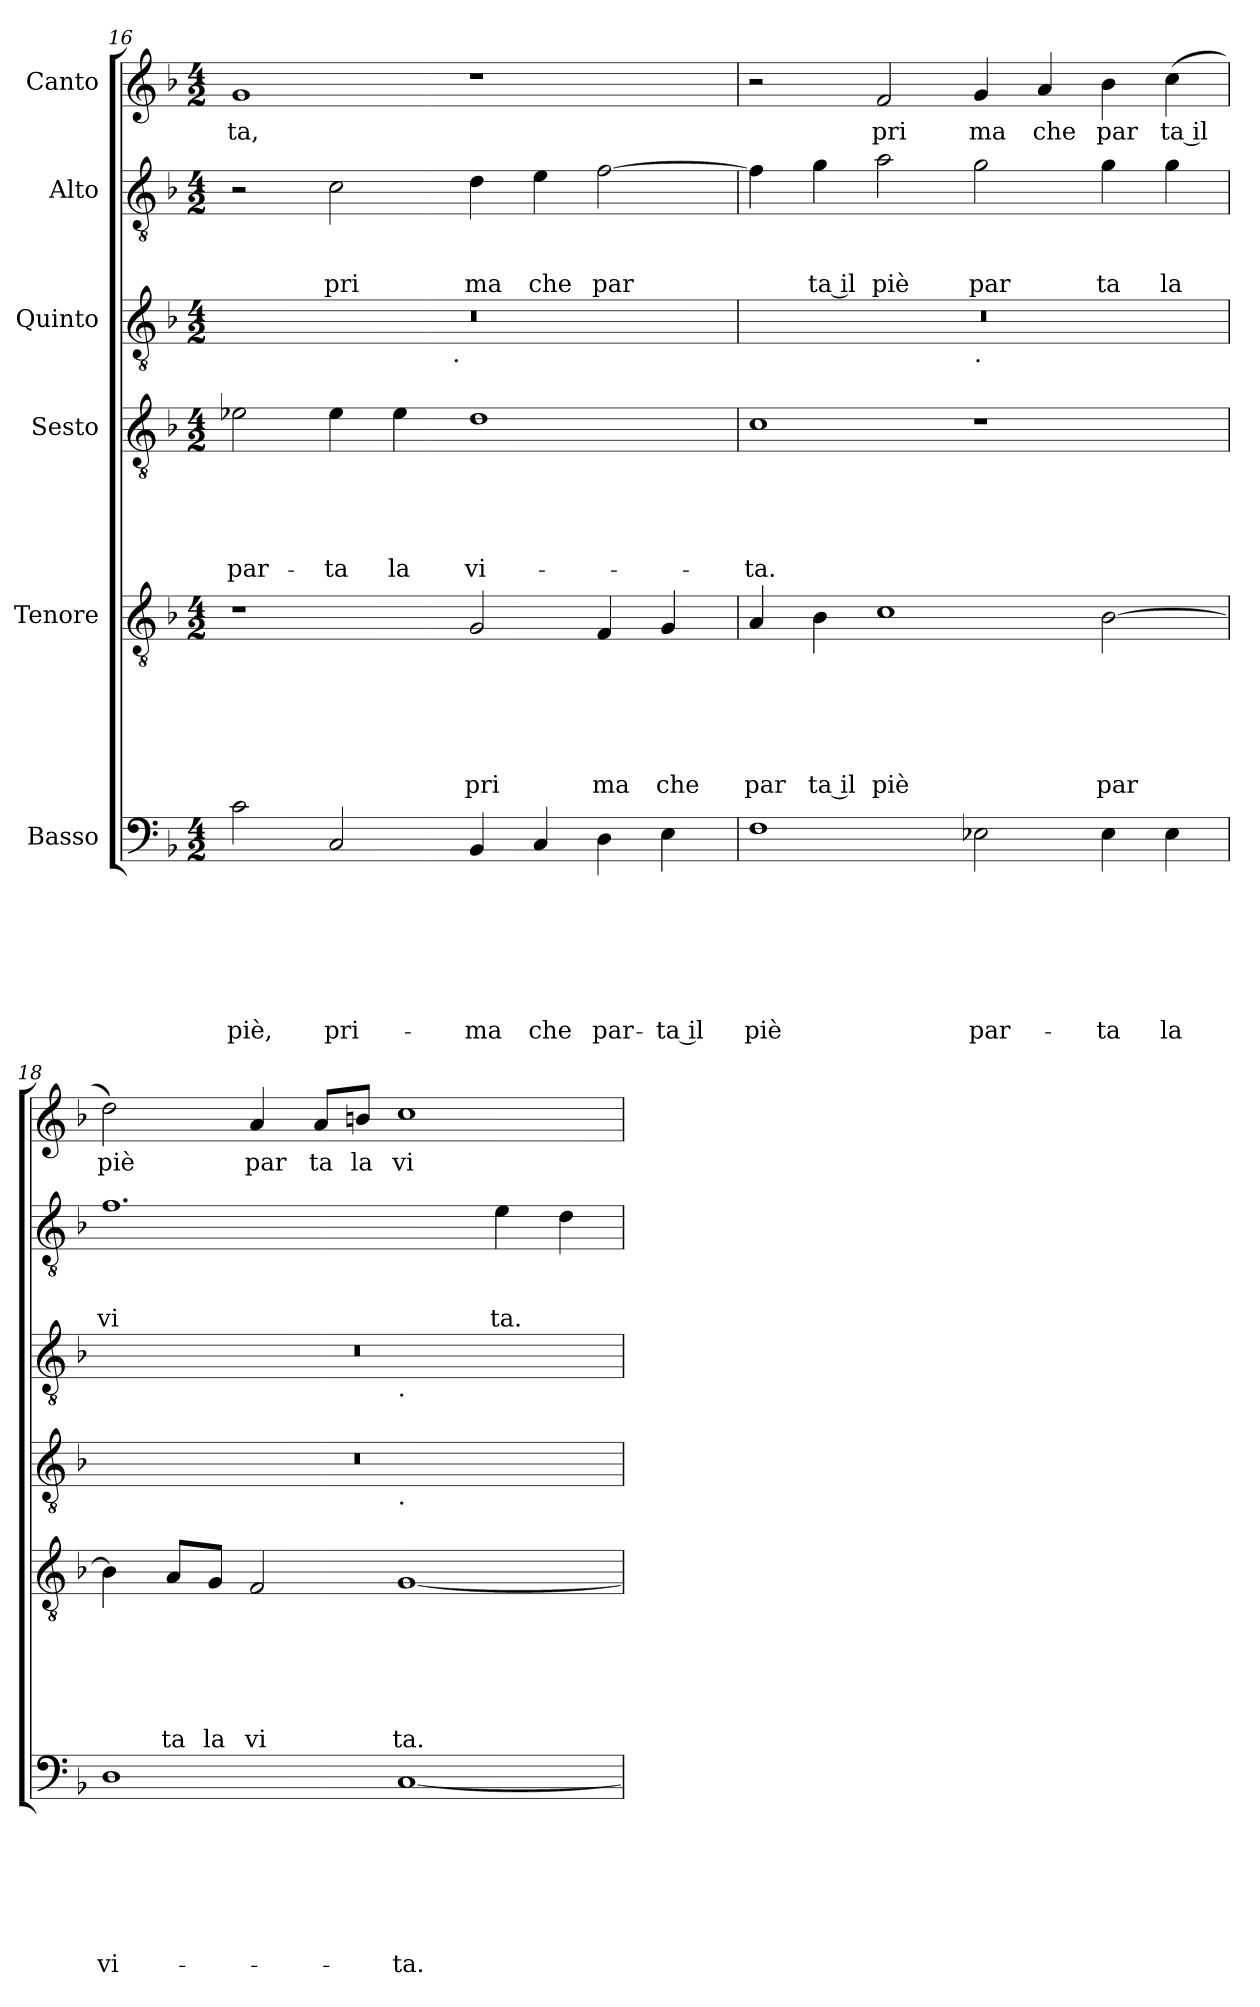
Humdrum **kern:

**kern	**text	**text	**text	**text	**text	**text	**text	**kern	**text	**text	**text	**text	**text	**text	**kern	**text	**text	**text	**text	**text	**kern	**kern	**text	**text	**text	**kern	**text
*part6	*part6	*part6	*part6	*part6	*part6	*part6	*part6	*part5	*part5	*part5	*part5	*part5	*part5	*part5	*part4	*part4	*part4	*part4	*part4	*part4	*part3	*part2	*part2	*part2	*part2	*part1	*part1
*staff6	*staff6	*staff6	*staff6	*staff6	*staff6	*staff6	*staff6	*staff5	*staff5	*staff5	*staff5	*staff5	*staff5	*staff5	*staff4	*staff4	*staff4	*staff4	*staff4	*staff4	*staff3	*staff2	*staff2	*staff2	*staff2	*staff1	*staff1
*I"Basso	*	*	*	*	*	*	*	*I"Tenore	*	*	*	*	*	*	*I"Sesto	*	*	*	*	*	*I"Quinto	*I"Alto	*	*	*	*I"Canto	*
!!LO:PB:g=z
*clefF4	*	*	*	*	*	*	*	*clefGv2	*	*	*	*	*	*	*clefGv2	*	*	*	*	*	*clefGv2	*clefGv2	*	*	*	*clefG2	*
*k[b-]	*	*	*	*	*	*	*	*k[b-]	*	*	*	*	*	*	*k[b-]	*	*	*	*	*	*k[b-]	*k[b-]	*	*	*	*k[b-]	*
*F:	*	*	*	*	*	*	*	*F:	*	*	*	*	*	*	*F:	*	*	*	*	*	*F:	*F:	*	*	*	*F:	*
*M4/2	*	*	*	*	*	*	*	*M4/2	*	*	*	*	*	*	*M4/2	*	*	*	*	*	*M4/2	*M4/2	*	*	*	*M4/2	*
=16	=16	=16	=16	=16	=16	=16	=16	=16	=16	=16	=16	=16	=16	=16	=16	=16	=16	=16	=16	=16	=16	=16	=16	=16	=16	=16	=16
!	!	!	!	!	!	!	!LO:LY:b	!	!	!	!	!	!	!	!	!	!	!	!	!LO:LY:b	!	!	!	!	!	!	!LO:LY:b
*	*	*	*	*	*	*	*	*	*	*	*	*	*	*	*	*	*	*	*	*	*^	*	*	*	*	*	*
2c\	.	.	.	.	.	.	piè,	1r	.	.	.	.	.	.	2e-X\	.	.	.	.	par-	0r	2ryy	2r	.	.	.	1g	-ta,
!	!	!	!	!	!	!	!LO:LY:b	!	!	!	!	!	!	!	!	!	!	!	!	!LO:LY:b	!	!	!	!	!	!LO:LY:b	!	!
2C/	.	.	.	.	.	.	pri-	.	.	.	.	.	.	.	4e-\	.	.	.	.	-ta	.	4...ryy	2c\	.	.	pri	.	.
!	!	!	!	!	!	!	!	!	!	!	!	!	!	!	!	!	!	!	!	!LO:LY:b	!	!	!	!	!	!	!	!
.	.	.	.	.	.	.	.	.	.	.	.	.	.	.	4e-\	.	.	.	.	la	.	.	.	.	.	.	.	.
!	!	!	!	!	!	!	!	!	!	!	!	!	!	!	!	!	!	!	!	!	!	!LO:TX:b:t=.	!	!	!	!	!	!
.	.	.	.	.	.	.	.	.	.	.	.	.	.	.	.	.	.	.	.	.	.	1ryy	.	.	.	.	.	.
!	!	!	!	!	!	!	!LO:LY:b	!	!	!	!	!	!	!LO:LY:b	!	!	!	!	!	!LO:LY:b	!	!	!	!	!	!LO:LY:b	!	!
4BB-/	.	.	.	.	.	.	-ma	2G/	.	.	.	.	.	pri	1d	.	.	.	.	vi-	.	.	4d\	.	.	ma	1r	.
!	!	!	!	!	!	!	!LO:LY:b	!	!	!	!	!	!	!	!	!	!	!	!	!	!	!	!	!	!	!LO:LY:b	!	!
4C/	.	.	.	.	.	.	che	.	.	.	.	.	.	.	.	.	.	.	.	.	.	.	4e\	.	.	che	.	.
!	!	!	!	!	!	!	!LO:LY:b	!	!	!	!	!	!	!LO:LY:b	!	!	!	!	!	!	!	!	!	!	!	!LO:LY:b	!	!
4D\	.	.	.	.	.	.	par-	4F/	.	.	.	.	.	ma	.	.	.	.	.	.	.	.	[>2f\	.	.	par	.	.
!	!	!	!	!	!	!	!LO:LY:b:rj	!	!	!	!	!	!	!LO:LY:b	!	!	!	!	!	!	!	!	!	!	!	!	!	!
4E\	.	.	.	.	.	.	-ta il	4G/	.	.	.	.	.	che	.	.	.	.	.	.	.	.	.	.	.	.	.	.
.	.	.	.	.	.	.	.	.	.	.	.	.	.	.	.	.	.	.	.	.	.	32ryy	.	.	.	.	.	.
=17	=17	=17	=17	=17	=17	=17	=17	=17	=17	=17	=17	=17	=17	=17	=17	=17	=17	=17	=17	=17	=17	=17	=17	=17	=17	=17	=17	=17
!	!	!	!	!	!	!	!LO:LY:b	!	!	!	!	!	!	!LO:LY:b	!	!	!	!	!	!LO:LY:b	!	!	!	!	!	!	!	!
1F	.	.	.	.	.	.	piè	4A/	.	.	.	.	.	par	1c	.	.	.	.	-ta.	0r	1ryy	4f\]	.	.	.	2r	.
!	!	!	!	!	!	!	!	!	!	!	!	!	!	!LO:LY:b:rj	!	!	!	!	!	!	!	!	!	!	!	!LO:LY:b:rj	!	!
.	.	.	.	.	.	.	.	4B-\	.	.	.	.	.	ta il	.	.	.	.	.	.	.	.	4g\	.	.	ta il	.	.
!	!	!	!	!	!	!	!	!	!	!	!	!	!	!LO:LY:b	!	!	!	!	!	!	!	!	!	!	!	!LO:LY:b	!	!LO:LY:b
.	.	.	.	.	.	.	.	1c	.	.	.	.	.	piè	.	.	.	.	.	.	.	.	2a\	.	.	piè	2f/	pri
!	!	!	!	!	!	!	!	!	!	!	!	!	!	!	!	!	!	!	!	!	!	!LO:TX:b:t=.	!	!	!	!	!	!
!	!	!	!	!	!	!	!LO:LY:b	!	!	!	!	!	!	!	!	!	!	!	!	!	!	!	!	!	!	!LO:LY:b	!	!LO:LY:b
2E-X\	.	.	.	.	.	.	par-	.	.	.	.	.	.	.	1r	.	.	.	.	.	.	1ryy	2g\	.	.	par	4g/	ma
!	!	!	!	!	!	!	!	!	!	!	!	!	!	!	!	!	!	!	!	!	!	!	!	!	!	!	!	!LO:LY:b
.	.	.	.	.	.	.	.	.	.	.	.	.	.	.	.	.	.	.	.	.	.	.	.	.	.	.	4a/	che
!	!	!	!	!	!	!	!LO:LY:b	!	!	!	!	!	!	!LO:LY:b	!	!	!	!	!	!	!	!	!	!	!	!LO:LY:b	!	!LO:LY:b
4E-\	.	.	.	.	.	.	-ta	[>2B-\	.	.	.	.	.	par	.	.	.	.	.	.	.	.	4g\	.	.	ta	4b-\	par
!	!	!	!	!	!	!	!LO:LY:b	!	!	!	!	!	!	!	!	!	!	!	!	!	!	!	!	!	!	!LO:LY:b	!	!LO:LY:b:rj
4E-\	.	.	.	.	.	.	la	.	.	.	.	.	.	.	.	.	.	.	.	.	.	.	4g\	.	.	la	(<4cc\	ta il
=18	=18	=18	=18	=18	=18	=18	=18	=18	=18	=18	=18	=18	=18	=18	=18	=18	=18	=18	=18	=18	=18	=18	=18	=18	=18	=18	=18	=18
!	!	!	!	!	!	!	!LO:LY:b	!	!	!	!	!	!	!	!	!	!	!	!	!	!	!	!	!	!	!LO:LY:b	!	!LO:LY:b
*	*	*	*	*	*	*	*	*	*	*	*	*	*	*	*^	*	*	*	*	*	*	*	*	*	*	*	*	*
1D	.	.	.	.	.	.	vi-	4B-\]	.	.	.	.	.	.	0r	1ryy	.	.	.	.	.	0r	1ryy	1.f	.	.	vi	2dd\)	piè
!	!	!	!	!	!	!	!	!	!	!	!	!	!	!LO:LY:b	!	!	!	!	!	!	!	!	!	!	!	!	!	!	!
.	.	.	.	.	.	.	.	8A/L	.	.	.	.	.	ta	.	.	.	.	.	.	.	.	.	.	.	.	.	.	.
!	!	!	!	!	!	!	!	!	!	!	!	!	!	!LO:LY:b	!	!	!	!	!	!	!	!	!	!	!	!	!	!	!
.	.	.	.	.	.	.	.	8G/J	.	.	.	.	.	la	.	.	.	.	.	.	.	.	.	.	.	.	.	.	.
!	!	!	!	!	!	!	!	!	!	!	!	!	!	!LO:LY:b	!	!	!	!	!	!	!	!	!	!	!	!	!	!	!LO:LY:b
.	.	.	.	.	.	.	.	2F/	.	.	.	.	.	vi	.	.	.	.	.	.	.	.	.	.	.	.	.	4a/	par
!	!	!	!	!	!	!	!	!	!	!	!	!	!	!	!	!	!	!	!	!	!	!	!	!	!	!	!	!	!LO:LY:b
.	.	.	.	.	.	.	.	.	.	.	.	.	.	.	.	.	.	.	.	.	.	.	.	.	.	.	.	8a/L	ta
!	!	!	!	!	!	!	!	!	!	!	!	!	!	!	!	!	!	!	!	!	!	!	!	!	!	!	!	!	!LO:LY:b
.	.	.	.	.	.	.	.	.	.	.	.	.	.	.	.	.	.	.	.	.	.	.	.	.	.	.	.	8bn/J	la
!	!	!	!	!	!	!	!	!	!	!	!	!	!	!	!	!	!	!	!	!	!	!	!LO:TX:b:t=.	!	!	!	!	!	!
!	!	!	!	!	!	!	!	!	!	!	!	!	!	!	!	!LO:TX:b:t=.	!	!	!	!	!	!	!	!	!	!	!	!	!
!	!	!	!	!	!	!	!LO:LY:b	!	!	!	!	!	!	!LO:LY:b	!	!	!	!	!	!	!	!	!	!	!	!	!	!	!LO:LY:b
[<1C	.	.	.	.	.	.	-ta.	[<1G	.	.	.	.	.	ta.	.	1ryy	.	.	.	.	.	.	1ryy	.	.	.	.	1cc	vi
!	!	!	!	!	!	!	!	!	!	!	!	!	!	!	!	!	!	!	!	!	!	!	!	!	!	!	!LO:LY:b	!	!
.	.	.	.	.	.	.	.	.	.	.	.	.	.	.	.	.	.	.	.	.	.	.	.	4e\	.	.	ta.	.	.
.	.	.	.	.	.	.	.	.	.	.	.	.	.	.	.	.	.	.	.	.	.	.	.	4d\	.	.	.	.	.
*	*	*	*	*	*	*	*	*	*	*	*	*	*	*	*v	*v	*	*	*	*	*	*	*	*	*	*	*	*	*
*	*	*	*	*	*	*	*	*	*	*	*	*	*	*	*	*	*	*	*	*	*v	*v	*	*	*	*	*	*
=	=	=	=	=	=	=	=	=	=	=	=	=	=	=	=	=	=	=	=	=	=	=	=	=	=	=	=
*-	*-	*-	*-	*-	*-	*-	*-	*-	*-	*-	*-	*-	*-	*-	*-	*-	*-	*-	*-	*-	*-	*-	*-	*-	*-	*-	*-
